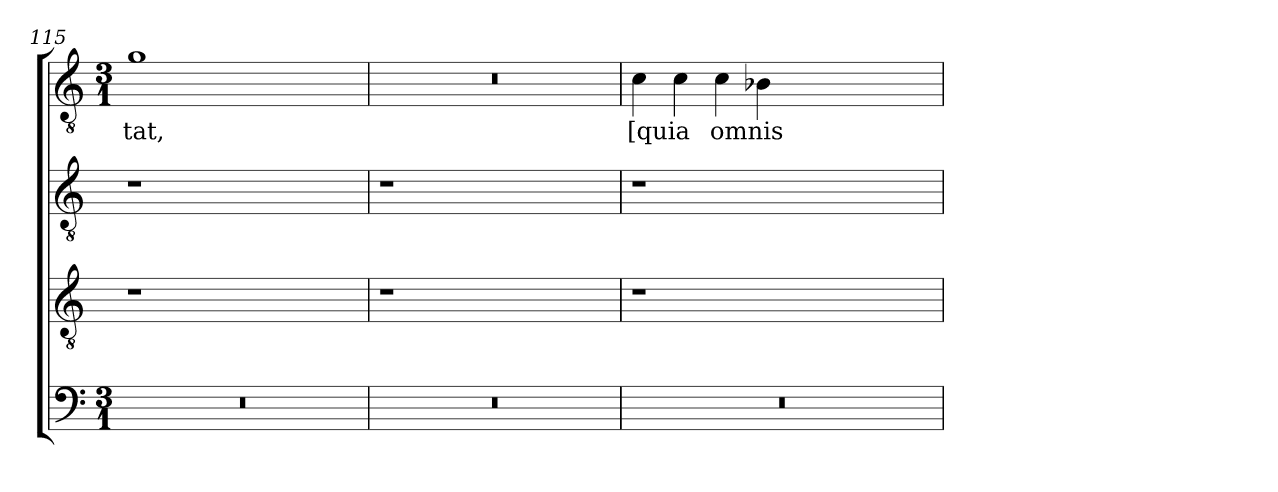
**kern	**kern	**kern	**kern	**text
*part4	*part3	*part2	*part1	*part1
*staff4	*staff3	*staff2	*staff1	*staff1
*clefF4	*clefGv2	*clefGv2	*clefGv2	*
*k[]	*k[]	*k[]	*k[]	*
*C:	*C:	*C:	*C:	*
*M3/1	*	*	*M3/1	*
=115	=115	=115	=115	=115
!	!	!	!	!LO:LY:b
0.r	1r	1r	1g	tat,
.	0ryy	0ryy	0ryy	.
=116	=116	=116	=116	=116
!	!	!	!LO:N:vis=1	!
0.r	1r	1r	0.r	.
.	0ryy	0ryy	.	.
=117	=117	=117	=117	=117
!	!	!	!	!LO:LY:b
0.r	1r	1r	4c\	[quia
.	.	.	4c\	.
!	!	!	!	!LO:LY:b
.	.	.	4c\	omnis
.	.	.	4B-X\	.
.	0ryy	0ryy	0ryy	.
=	=	=	=	=
*-	*-	*-	*-	*-
